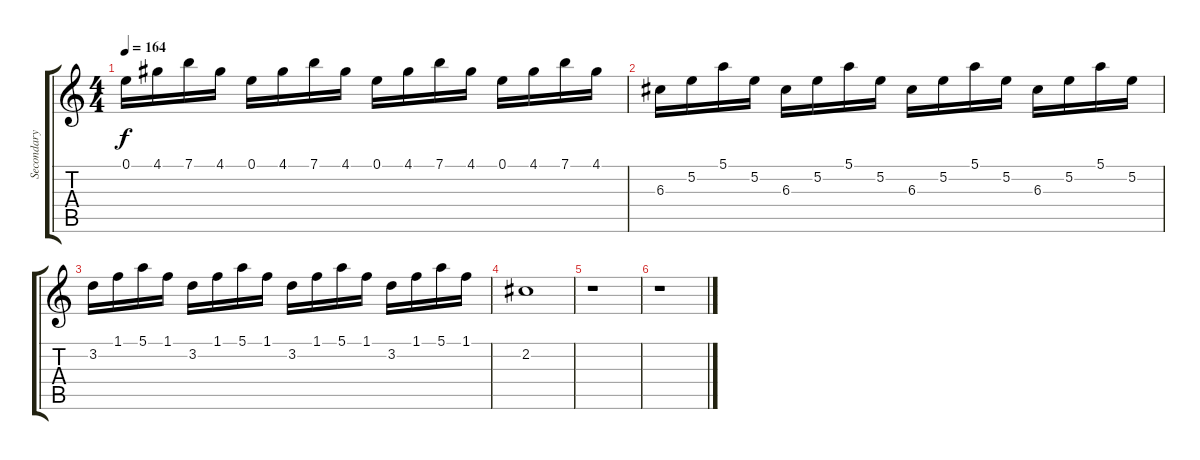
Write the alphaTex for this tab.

\track ("Secondary Keyboard Melody" "Secondary ") {instrument acousticguitarnylon}
\staff {score tabs}
\tuning (E4 B3 G3 D3 A2 E2) {hide}
\ts (4 4)
\tempo 164
\clef g2
\ks c
0.1.16{dy f} 4.1.16 7.1.16 4.1.16 0.1.16 4.1.16 7.1.16 4.1.16 0.1.16 4.1.16 7.1.16 4.1.16 0.1.16 4.1.16 7.1.16 4.1.16 |
6.3.16 5.2.16 5.1.16 5.2.16 6.3.16 5.2.16 5.1.16 5.2.16 6.3.16 5.2.16 5.1.16 5.2.16 6.3.16 5.2.16 5.1.16 5.2.16 |
3.2.16 1.1.16 5.1.16 1.1.16 3.2.16 1.1.16 5.1.16 1.1.16 3.2.16 1.1.16 5.1.16 1.1.16 3.2.16 1.1.16 5.1.16 1.1.16 |
2.2.1 |
r.1 |
r.1
